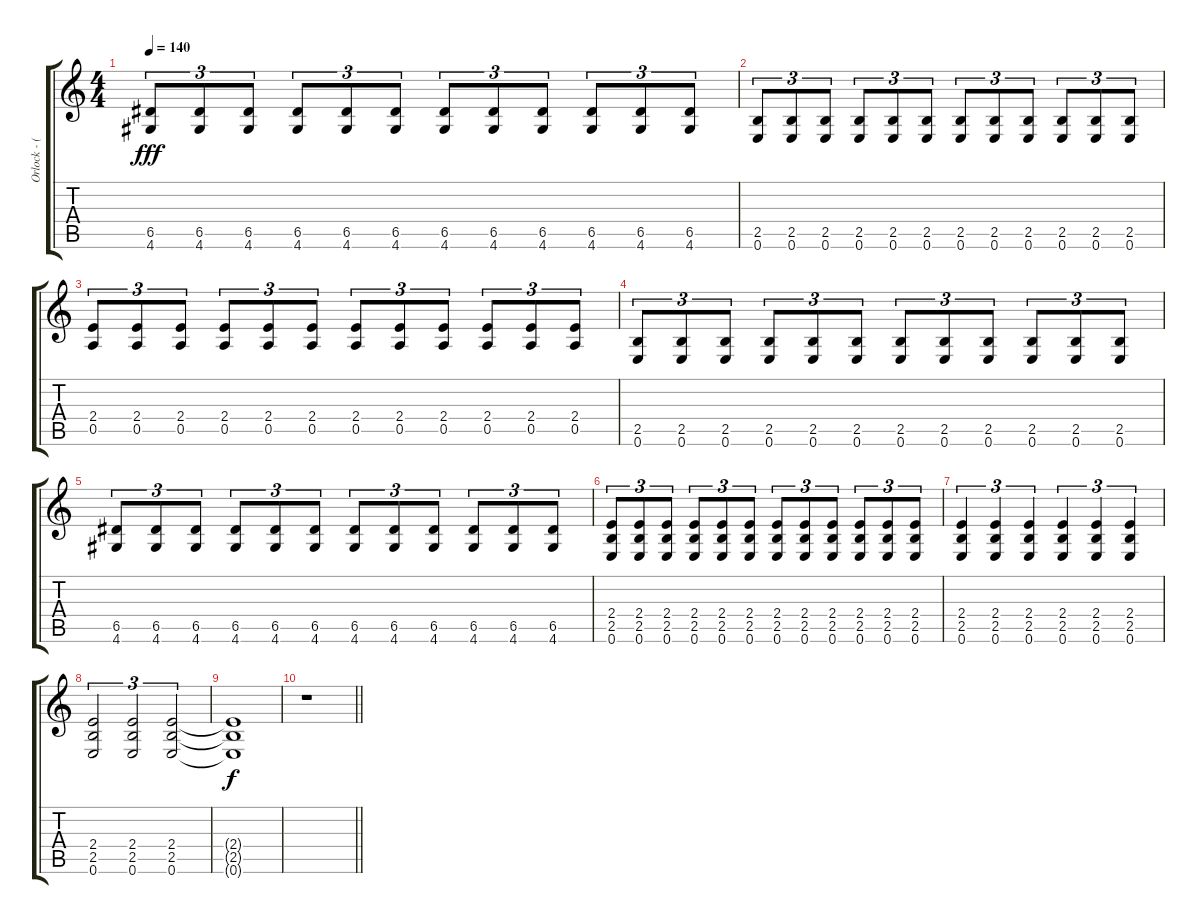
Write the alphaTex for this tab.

\track ("Orlock - (All Leads)" "Orlock - (") {instrument distortionguitar}
\staff {score tabs}
\tuning (E4 B3 G3 D3 A2 E2) {hide}
\ts (4 4)
\tempo 140
\clef g2
\ks c
(6.5 4.6).8{tu (3 2) dy fff} (6.5 4.6).8{tu (3 2)} (6.5 4.6).8{tu (3 2)} (6.5 4.6).8{tu (3 2)} (6.5 4.6).8{tu (3 2)} (6.5 4.6).8{tu (3 2)} (6.5 4.6).8{tu (3 2)} (6.5 4.6).8{tu (3 2)} (6.5 4.6).8{tu (3 2)} (6.5 4.6).8{tu (3 2)} (6.5 4.6).8{tu (3 2)} (6.5 4.6).8{tu (3 2)} |
(2.5 0.6).8{tu (3 2)} (2.5 0.6).8{tu (3 2)} (2.5 0.6).8{tu (3 2)} (2.5 0.6).8{tu (3 2)} (2.5 0.6).8{tu (3 2)} (2.5 0.6).8{tu (3 2)} (2.5 0.6).8{tu (3 2)} (2.5 0.6).8{tu (3 2)} (2.5 0.6).8{tu (3 2)} (2.5 0.6).8{tu (3 2)} (2.5 0.6).8{tu (3 2)} (2.5 0.6).8{tu (3 2)} |
(2.4 0.5).8{tu (3 2)} (2.4 0.5).8{tu (3 2)} (2.4 0.5).8{tu (3 2)} (2.4 0.5).8{tu (3 2)} (2.4 0.5).8{tu (3 2)} (2.4 0.5).8{tu (3 2)} (2.4 0.5).8{tu (3 2)} (2.4 0.5).8{tu (3 2)} (2.4 0.5).8{tu (3 2)} (2.4 0.5).8{tu (3 2)} (2.4 0.5).8{tu (3 2)} (2.4 0.5).8{tu (3 2)} |
(2.5 0.6).8{tu (3 2)} (2.5 0.6).8{tu (3 2)} (2.5 0.6).8{tu (3 2)} (2.5 0.6).8{tu (3 2)} (2.5 0.6).8{tu (3 2)} (2.5 0.6).8{tu (3 2)} (2.5 0.6).8{tu (3 2)} (2.5 0.6).8{tu (3 2)} (2.5 0.6).8{tu (3 2)} (2.5 0.6).8{tu (3 2)} (2.5 0.6).8{tu (3 2)} (2.5 0.6).8{tu (3 2)} |
(6.5 4.6).8{tu (3 2)} (6.5 4.6).8{tu (3 2)} (6.5 4.6).8{tu (3 2)} (6.5 4.6).8{tu (3 2)} (6.5 4.6).8{tu (3 2)} (6.5 4.6).8{tu (3 2)} (6.5 4.6).8{tu (3 2)} (6.5 4.6).8{tu (3 2)} (6.5 4.6).8{tu (3 2)} (6.5 4.6).8{tu (3 2)} (6.5 4.6).8{tu (3 2)} (6.5 4.6).8{tu (3 2)} |
(2.4 2.5 0.6).8{tu (3 2)} (2.4 2.5 0.6).8{tu (3 2)} (2.4 2.5 0.6).8{tu (3 2)} (2.4 2.5 0.6).8{tu (3 2)} (2.4 2.5 0.6).8{tu (3 2)} (2.4 2.5 0.6).8{tu (3 2)} (2.4 2.5 0.6).8{tu (3 2)} (2.4 2.5 0.6).8{tu (3 2)} (2.4 2.5 0.6).8{tu (3 2)} (2.4 2.5 0.6).8{tu (3 2)} (2.4 2.5 0.6).8{tu (3 2)} (2.4 2.5 0.6).8{tu (3 2)} |
(2.4 2.5 0.6).4{tu (3 2)} (2.4 2.5 0.6).4{tu (3 2)} (2.4 2.5 0.6).4{tu (3 2)} (2.4 2.5 0.6).4{tu (3 2)} (2.4 2.5 0.6).4{tu (3 2)} (2.4 2.5 0.6).4{tu (3 2)} |
(2.4 2.5 0.6).2{tu (3 2)} (2.4 2.5 0.6).2{tu (3 2)} (2.4 2.5 0.6).2{tu (3 2)} |
(2.4{t} 2.5{t} 0.6{t}).1{dy f} |
\barLineRight lightlight
r.1
